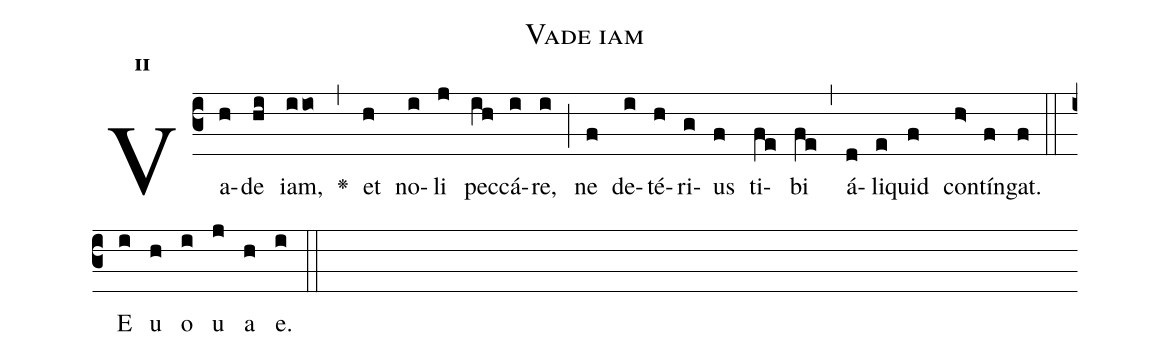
name:Vade iam;
office-part:Antiphona;
mode:2;
%%
initial-style: 1;
name: Vade iam
book: Antiphonae & Responsoria/Tomus II, p. 77;
occasion: Hebdomada IV Quadragesimae Feria III;
office-part: Vesperae Ant E;
user-notes: ;
commentary: ;
annotation: 2*d;
centering-scheme: english;
fontsize: 12;
font: OFLSortsMillGoudy;
height: 11;
width: 4.5;
%%
(c3)Va(h)de(hi) iam,(iio) <v>\greheightstar</v>(,) et(h) no(i)li(j) pec(ih)cá(i)re,(i) (;) ne(f) de(i)té(h)ri(g)us(f) ti(fe)bi(fe) (,) á(d)li(e)quid(f) con(h>)tín(f)gat.(f) (::)
E(i) u(h) o(i) u(j) a(h) e.(i) (::)
